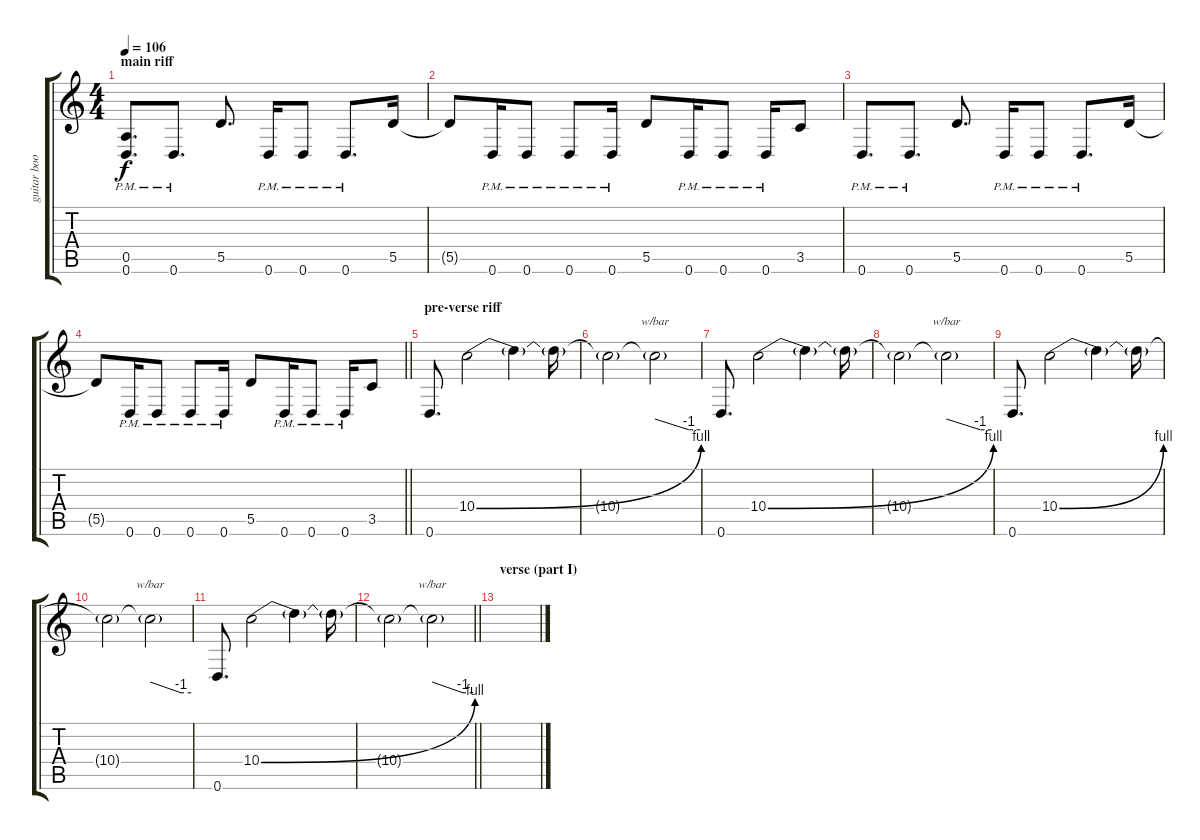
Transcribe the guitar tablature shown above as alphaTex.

\track ("guitar boost" "guitar boo") {instrument distortionguitar}
\staff {score tabs}
\tuning (E4 B3 G3 D3 A2 D2) {hide}
\ts (4 4)
\section ("" "main riff")
\tempo 106
\clef g2
\ks c
(0.5{pm} 0.6{pm}).8{d dy f} 0.6{pm}.8{d} 5.5.8{d} 0.6{pm}.16 0.6{pm}.8 0.6{pm}.8{d} 5.5.16 |
5.5{t}.8 0.6{pm}.16 0.6{pm}.8 0.6{pm}.8 0.6{pm}.16 5.5.8 0.6{pm}.16 0.6{pm}.8 0.6{pm}.16 3.5.8 |
0.6{pm}.8{d} 0.6{pm}.8{d} 5.5.8{d} 0.6{pm}.16 0.6{pm}.8 0.6{pm}.8{d} 5.5.16 |
\barLineRight lightlight
5.5{t}.8 0.6{pm}.16 0.6{pm}.8 0.6{pm}.8 0.6{pm}.16 5.5.8 0.6{pm}.16 0.6{pm}.8 0.6{pm}.16 3.5.8 |
\section ("" "pre-verse riff")
0.6.8{d instrument distortionguitar} 10.4{be (bend 0 0 60 4)}.2 10.4{t}.4 10.4{t}.16 |
10.4{t}.2 10.4{t}.2{tbe (custom default 0 0 45 -4 60 -4)} |
0.6.8{d} 10.4{be (bend 0 0 60 4)}.2 10.4{t}.4 10.4{t}.16 |
10.4{t}.2 10.4{t}.2{tbe (custom default 0 0 45 -4 60 -4)} |
0.6.8{d} 10.4{be (bend 0 0 60 4)}.2 10.4{t}.4 10.4{t}.16 |
10.4{t}.2 10.4{t}.2{tbe (custom default 0 0 45 -4 60 -4)} |
0.6.8{d} 10.4{be (bend 0 0 60 4)}.2 10.4{t}.4 10.4{t}.16 |
\barLineRight lightlight
10.4{t}.2 10.4{t}.2{tbe (custom default 0 0 45 -4 60 -4)} |
\section ("" "verse (part I)")
